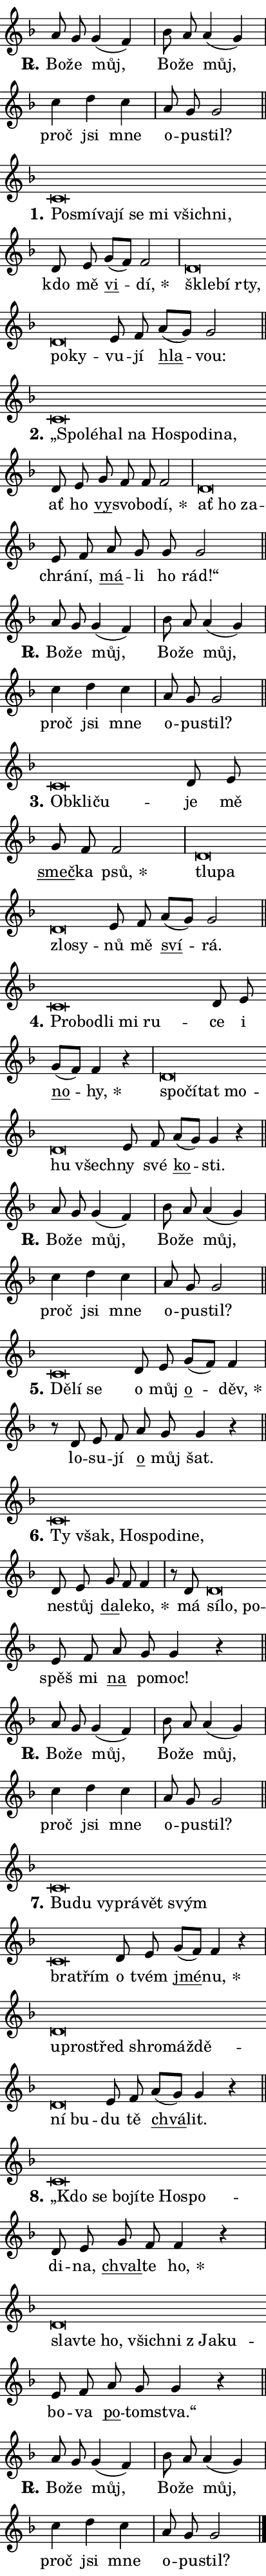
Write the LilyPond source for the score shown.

\version "2.24.0"
\header { tagline = "" }
\paper {
  indent = 0\cm
  top-margin = 0\cm
  right-margin = 0\cm
  bottom-margin = 0\cm
  left-margin = 0\cm
  paper-width = 7\cm
  page-breaking = #ly:one-page-breaking
  system-system-spacing.basic-distance = #11
  score-system-spacing.basic-distance = #11
  ragged-last = ##f
}


%% Author: Thomas Morley
%% https://lists.gnu.org/archive/html/lilypond-user/2020-05/msg00002.html
#(define (line-position grob)
"Returns position of @var[grob} in current system:
   @code{'start}, if at first time-step
   @code{'end}, if at last time-step
   @code{'middle} otherwise
"
  (let* ((col (ly:item-get-column grob))
         (ln (ly:grob-object col 'left-neighbor))
         (rn (ly:grob-object col 'right-neighbor))
         (col-to-check-left (if (ly:grob? ln) ln col))
         (col-to-check-right (if (ly:grob? rn) rn col))
         (break-dir-left
           (and
             (ly:grob-property col-to-check-left 'non-musical #f)
             (ly:item-break-dir col-to-check-left)))
         (break-dir-right
           (and
             (ly:grob-property col-to-check-right 'non-musical #f)
             (ly:item-break-dir col-to-check-right))))
        (cond ((eqv? 1 break-dir-left) 'start)
              ((eqv? -1 break-dir-right) 'end)
              (else 'middle))))

#(define (tranparent-at-line-position vctor)
  (lambda (grob)
  "Relying on @code{line-position} select the relevant enry from @var{vctor}.
Used to determine transparency,"
    (case (line-position grob)
      ((end) (not (vector-ref vctor 0)))
      ((middle) (not (vector-ref vctor 1)))
      ((start) (not (vector-ref vctor 2))))))

noteHeadBreakVisibility =
#(define-music-function (break-visibility)(vector?)
"Makes @code{NoteHead}s transparent relying on @var{break-visibility}"
#{
  \override NoteHead.transparent =
    #(tranparent-at-line-position break-visibility)
#})

#(define delete-ledgers-for-transparent-note-heads
  (lambda (grob)
    "Reads whether a @code{NoteHead} is transparent.
If so this @code{NoteHead} is removed from @code{'note-heads} from
@var{grob}, which is supposed to be @code{LedgerLineSpanner}.
As a result ledgers are not printed for this @code{NoteHead}"
    (let* ((nhds-array (ly:grob-object grob 'note-heads))
           (nhds-list
             (if (ly:grob-array? nhds-array)
                 (ly:grob-array->list nhds-array)
                 '()))
           ;; Relies on the transparent-property being done before
           ;; Staff.LedgerLineSpanner.after-line-breaking is executed.
           ;; This is fragile ...
           (to-keep
             (remove
               (lambda (nhd)
                 (ly:grob-property nhd 'transparent #f))
               nhds-list)))
      ;; TODO find a better method to iterate over grob-arrays, similiar
      ;; to filter/remove etc for lists
      ;; For now rebuilt from scratch
      (set! (ly:grob-object grob 'note-heads)  '())
      (for-each
        (lambda (nhd)
          (ly:pointer-group-interface::add-grob grob 'note-heads nhd))
        to-keep))))

hideNotes = {
  \noteHeadBreakVisibility #begin-of-line-visible
}
unHideNotes = {
  \noteHeadBreakVisibility #all-visible
}

% work-around for resetting accidentals
% https://lilypond.org/doc/v2.23/Documentation/notation/displaying-rhythms#unmetered-music
cadenzaMeasure = {
  \cadenzaOff
  \partial 1024 s1024
  \cadenzaOn
}

#(define-markup-command (accent layout props text) (markup?)
  "Underline accented syllable"
  (interpret-markup layout props
    #{\markup \override #'(offset . 4.3) \underline { #text }#}))

responsum = \markup \concat {
  "R" \hspace #-1.05 \path #0.1 #'((moveto 0 0.07) (lineto 0.9 0.8)) \hspace #0.05 "."
}

\layout {
    \context {
        \Staff
        \remove "Time_signature_engraver"
        \override LedgerLineSpanner.after-line-breaking = #delete-ledgers-for-transparent-note-heads
    }
    \context {
        \Voice {
            \override NoteHead.output-attributes = #'((class . "notehead"))
            \override Hairpin.height = #0.55
        }
    }
    \context {
        \Lyrics {
            \override StanzaNumber.output-attributes = #'((class . "stanzanumber"))
            \override LyricSpace.minimum-distance = #0.9
            \override LyricText.font-name = #"TeX Gyre Schola"
            \override LyricText.font-size = 1
            \override StanzaNumber.font-name = #"TeX Gyre Schola Bold"
            \override StanzaNumber.font-size = 1
        }
    }
}

% magnetic-lyrics.ily
%
%   written by
%     Jean Abou Samra <jean@abou-samra.fr>
%     Werner Lemberg <wl@gnu.org>
%
%   adapted by
%     Jiri Hon <jiri.hon@gmail.com>
%
% Version 2022-Apr-15

% https://www.mail-archive.com/lilypond-user@gnu.org/msg149350.html

#(define (Left_hyphen_pointer_engraver context)
   "Collect syllable-hyphen-syllable occurrences in lyrics and store
them in properties.  This engraver only looks to the left.  For
example, if the lyrics input is @code{foo -- bar}, it does the
following.

@itemize @bullet
@item
Set the @code{text} property of the @code{LyricHyphen} grob between
@q{foo} and @q{bar} to @code{foo}.

@item
Set the @code{left-hyphen} property of the @code{LyricText} grob with
text @q{foo} to the @code{LyricHyphen} grob between @q{foo} and
@q{bar}.
@end itemize

Use this auxiliary engraver in combination with the
@code{lyric-@/text::@/apply-@/magnetic-@/offset!} hook."
   (let ((hyphen #f)
         (text #f))
     (make-engraver
      (acknowledgers
       ((lyric-syllable-interface engraver grob source-engraver)
        (set! text grob)))
      (end-acknowledgers
       ((lyric-hyphen-interface engraver grob source-engraver)
        ;(when (not (grob::has-interface grob 'lyric-space-interface))
          (set! hyphen grob)));)
      ((stop-translation-timestep engraver)
       (when (and text hyphen)
         (ly:grob-set-object! text 'left-hyphen hyphen))
       (set! text #f)
       (set! hyphen #f)))))

#(define (lyric-text::apply-magnetic-offset! grob)
   "If the space between two syllables is less than the value in
property @code{LyricText@/.details@/.squash-threshold}, move the right
syllable to the left so that it gets concatenated with the left
syllable.

Use this function as a hook for
@code{LyricText@/.after-@/line-@/breaking} if the
@code{Left_@/hyphen_@/pointer_@/engraver} is active."
   (let ((hyphen (ly:grob-object grob 'left-hyphen #f)))
     (when hyphen
       (let ((left-text (ly:spanner-bound hyphen LEFT)))
         (when (grob::has-interface left-text 'lyric-syllable-interface)
           (let* ((common (ly:grob-common-refpoint grob left-text X))
                  (this-x-ext (ly:grob-extent grob common X))
                  (left-x-ext
                   (begin
                     ;; Trigger magnetism for left-text.
                     (ly:grob-property left-text 'after-line-breaking)
                     (ly:grob-extent left-text common X)))
                  ;; `delta` is the gap width between two syllables.
                  (delta (- (interval-start this-x-ext)
                            (interval-end left-x-ext)))
                  (details (ly:grob-property grob 'details))
                  (threshold (assoc-get 'squash-threshold details 0.2)))
             (when (< delta threshold)
               (let* (;; We have to manipulate the input text so that
                      ;; ligatures crossing syllable boundaries are not
                      ;; disabled.  For languages based on the Latin
                      ;; script this is essentially a beautification.
                      ;; However, for non-Western scripts it can be a
                      ;; necessity.
                      (lt (ly:grob-property left-text 'text))
                      (rt (ly:grob-property grob 'text))
                      (is-space (grob::has-interface hyphen 'lyric-space-interface))
                      (space (if is-space " " ""))
                      (space-markup (grob-interpret-markup grob " "))
                      (space-size (interval-length (ly:stencil-extent space-markup X)))
                      (extra-delta (if is-space space-size 0))
                      ;; Append new syllable.
                      (ltrt-space (if (and (string? lt) (string? rt))
                                (string-append lt space rt)
                                (make-concat-markup (list lt space rt))))
                      ;; Right-align `ltrt` to the right side.
                      (ltrt-space-markup (grob-interpret-markup
                               grob
                               (make-translate-markup
                                (cons (interval-length this-x-ext) 0)
                                (make-right-align-markup ltrt-space)))))
                 (begin
                   ;; Don't print `left-text`.
                   (ly:grob-set-property! left-text 'stencil #f)
                   ;; Set text and stencil (which holds all collected
                   ;; syllables so far) and shift it to the left.
                   (ly:grob-set-property! grob 'text ltrt-space)
                   (ly:grob-set-property! grob 'stencil ltrt-space-markup)
                   (ly:grob-translate-axis! grob (- (- delta extra-delta)) X))))))))))


#(define (lyric-hyphen::displace-bounds-first grob)
   ;; Make very sure this callback isn't triggered too early.
   (let ((left (ly:spanner-bound grob LEFT))
         (right (ly:spanner-bound grob RIGHT)))
     (ly:grob-property left 'after-line-breaking)
     (ly:grob-property right 'after-line-breaking)
     (ly:lyric-hyphen::print grob)))

squashThreshold = #0.4

\layout {
  \context {
    \Lyrics
    \consists #Left_hyphen_pointer_engraver
    \override LyricText.after-line-breaking =
      #lyric-text::apply-magnetic-offset!
    \override LyricHyphen.stencil = #lyric-hyphen::displace-bounds-first
    \override LyricText.details.squash-threshold = \squashThreshold
    \override LyricHyphen.minimum-distance = 0
    \override LyricHyphen.minimum-length = \squashThreshold
  }
}

squash = \override LyricText.details.squash-threshold = 9999
unSquash = \override LyricText.details.squash-threshold = \squashThreshold

left = \override LyricText.self-alignment-X = #LEFT
unLeft = \revert LyricText.self-alignment-X

starOffset = #(lambda (grob) 
                (let ((x_offset (ly:self-alignment-interface::aligned-on-x-parent grob)))
                  (if (= x_offset 0) 0 (+ x_offset 1.2))))

star = #(define-music-function (syllable)(string?)
"Append star separator at the end of a syllable"
#{
  \once \override LyricText.X-offset = #starOffset
  \lyricmode { \markup {
    #syllable
    \override #'((font-name . "TeX Gyre Schola Bold")) \hspace #0.2 \lower #0.65 \larger "*"
  } }
#})

starAccent = #(define-music-function (syllable)(string?)
"Append star separator at the end of a syllable and make accent"
#{
  \once \override LyricText.X-offset = #starOffset
  \lyricmode { \markup {
    \accent #syllable
    \override #'((font-name . "TeX Gyre Schola Bold")) \hspace #0.2 \lower #0.65 \larger "*"
  } }
#})

breath = #(define-music-function (syllable)(string?)
"Append breathing indicator at the end of a syllable"
#{
  \lyricmode { \markup { #syllable "+" } }
#})

optionalBreath = #(define-music-function (syllable)(string?)
"Append optional breathing indicator at the end of a syllable"
#{
  \lyricmode { \markup { #syllable "(+)" } }
#})


\score {
    <<
        \new Voice = "melody" { \cadenzaOn \key f \major \relative { a'8 g g4( f) \cadenzaMeasure \bar "|" bes8 a a4( g) \cadenzaMeasure \bar "|" c d c \cadenzaMeasure \bar "|" a8 g g2 \cadenzaMeasure \bar "||" \break } }
        \new Lyrics \lyricsto "melody" { \lyricmode { \set stanza = \responsum
Bo -- že můj, Bo -- že můj, proč jsi mne o -- pu -- stil? } }
    >>
    \layout {}
}

\score {
    <<
        \new Voice = "melody" { \cadenzaOn \key f \major \relative { c'\breve*1/16 \hideNotes \breve*1/16 \bar "" \breve*1/16 \bar "" \breve*1/16 \bar "" \breve*1/16 \bar "" \breve*1/16 \bar "" \breve*1/16 \breve*1/16 \bar "" \unHideNotes d8 e \bar "" g[( f)] f2 \cadenzaMeasure \bar "|" d\breve*1/16 \hideNotes \breve*1/16 \bar "" \breve*1/16 \bar "" \breve*1/16 \breve*1/16 \bar "" \unHideNotes e8 f \bar "" a[( g)] g2 \cadenzaMeasure \bar "||" \break } }
        \new Lyrics \lyricsto "melody" { \lyricmode { \set stanza = "1."
\left Po -- \squash smí -- va -- jí se mi všich -- ni, \unLeft \unSquash kdo mě \markup \accent vi -- \star dí, \left škle -- \squash bí rty, po -- ky -- \unLeft \unSquash vu -- jí \markup \accent hla -- vou: } }
    >>
    \layout {}
}

\score {
    <<
        \new Voice = "melody" { \cadenzaOn \key f \major \relative { c'\breve*1/16 \hideNotes \breve*1/16 \bar "" \breve*1/16 \bar "" \breve*1/16 \bar "" \breve*1/16 \bar "" \breve*1/16 \bar "" \breve*1/16 \breve*1/16 \bar "" \unHideNotes d8 e \bar "" g f f f2 \cadenzaMeasure \bar "|" d\breve*1/16 \hideNotes \breve*1/16 \breve*1/16 \bar "" \unHideNotes e8 f \bar "" a g g g2 \cadenzaMeasure \bar "||" \break } }
        \new Lyrics \lyricsto "melody" { \lyricmode { \set stanza = "2."
\left „Spo -- \squash lé -- hal na Ho -- spo -- di -- na, \unLeft \unSquash ať ho \markup \accent vy -- svo -- bo -- \star dí, \left ať \squash ho za -- \unLeft \unSquash chrá -- ní, \markup \accent má -- li ho rád!“ } }
    >>
    \layout {}
}

\score {
    <<
        \new Voice = "melody" { \cadenzaOn \key f \major \relative { a'8 g g4( f) \cadenzaMeasure \bar "|" bes8 a a4( g) \cadenzaMeasure \bar "|" c d c \cadenzaMeasure \bar "|" a8 g g2 \cadenzaMeasure \bar "||" \break } }
        \new Lyrics \lyricsto "melody" { \lyricmode { \set stanza = \responsum
Bo -- že můj, Bo -- že můj, proč jsi mne o -- pu -- stil? } }
    >>
    \layout {}
}

\score {
    <<
        \new Voice = "melody" { \cadenzaOn \key f \major \relative { c'\breve*1/16 \hideNotes \breve*1/16 \breve*1/16 \bar "" \unHideNotes d8 e \bar "" g f f2 \cadenzaMeasure \bar "|" d\breve*1/16 \hideNotes \breve*1/16 \bar "" \breve*1/16 \breve*1/16 \bar "" \unHideNotes e8 f \bar "" a[( g)] g2 \cadenzaMeasure \bar "||" \break } }
        \new Lyrics \lyricsto "melody" { \lyricmode { \set stanza = "3."
\left Ob -- \squash kli -- ču -- \unLeft \unSquash je mě \markup \accent smeč -- ka \star psů, \left tlu -- \squash pa zlo -- sy -- \unLeft \unSquash nů mě \markup \accent sví -- rá. } }
    >>
    \layout {}
}

\score {
    <<
        \new Voice = "melody" { \cadenzaOn \key f \major \relative { c'\breve*1/16 \hideNotes \breve*1/16 \bar "" \breve*1/16 \bar "" \breve*1/16 \breve*1/16 \bar "" \unHideNotes d8 e \bar "" g[( f)] f4 r \cadenzaMeasure \bar "|" d\breve*1/16 \hideNotes \breve*1/16 \bar "" \breve*1/16 \bar "" \breve*1/16 \bar "" \breve*1/16 \breve*1/16 \bar "" \unHideNotes e8 f \bar "" a[( g)] g4 r \cadenzaMeasure \bar "||" \break } }
        \new Lyrics \lyricsto "melody" { \lyricmode { \set stanza = "4."
\left Pro -- \squash bo -- dli mi ru -- \unLeft \unSquash ce i \markup \accent no -- \star hy, \left spo -- \squash čí -- tat mo -- hu všech -- \unLeft \unSquash ny své \markup \accent ko -- sti. } }
    >>
    \layout {}
}

\score {
    <<
        \new Voice = "melody" { \cadenzaOn \key f \major \relative { a'8 g g4( f) \cadenzaMeasure \bar "|" bes8 a a4( g) \cadenzaMeasure \bar "|" c d c \cadenzaMeasure \bar "|" a8 g g2 \cadenzaMeasure \bar "||" \break } }
        \new Lyrics \lyricsto "melody" { \lyricmode { \set stanza = \responsum
Bo -- že můj, Bo -- že můj, proč jsi mne o -- pu -- stil? } }
    >>
    \layout {}
}

\score {
    <<
        \new Voice = "melody" { \cadenzaOn \key f \major \relative { c'\breve*1/16 \hideNotes \breve*1/16 \breve*1/16 \bar "" \unHideNotes d8 e \bar "" g[( f)] f4 \cadenzaMeasure \bar "|" r8 d e f \bar "" a g g4 r \cadenzaMeasure \bar "||" \break } }
        \new Lyrics \lyricsto "melody" { \lyricmode { \set stanza = "5."
\left Dě -- \squash lí se \unLeft \unSquash o můj \markup \accent o -- \star děv, lo -- su -- jí \markup \accent o můj šat. } }
    >>
    \layout {}
}

\score {
    <<
        \new Voice = "melody" { \cadenzaOn \key f \major \relative { c'\breve*1/16 \hideNotes \breve*1/16 \bar "" \breve*1/16 \bar "" \breve*1/16 \bar "" \breve*1/16 \breve*1/16 \bar "" \unHideNotes d8 e \bar "" g f f4 \cadenzaMeasure \bar "|" r8 d d\breve*1/16 \hideNotes \breve*1/16 \breve*1/16 \bar "" \unHideNotes e8 f \bar "" a g g4 r \cadenzaMeasure \bar "||" \break } }
        \new Lyrics \lyricsto "melody" { \lyricmode { \set stanza = "6."
\left Ty \squash však, Ho -- spo -- di -- ne, \unLeft \unSquash ne -- stůj \markup \accent da -- le -- \star ko, má \left sí -- \squash lo, po -- \unLeft \unSquash spěš mi \markup \accent na po -- moc! } }
    >>
    \layout {}
}

\score {
    <<
        \new Voice = "melody" { \cadenzaOn \key f \major \relative { a'8 g g4( f) \cadenzaMeasure \bar "|" bes8 a a4( g) \cadenzaMeasure \bar "|" c d c \cadenzaMeasure \bar "|" a8 g g2 \cadenzaMeasure \bar "||" \break } }
        \new Lyrics \lyricsto "melody" { \lyricmode { \set stanza = \responsum
Bo -- že můj, Bo -- že můj, proč jsi mne o -- pu -- stil? } }
    >>
    \layout {}
}

\score {
    <<
        \new Voice = "melody" { \cadenzaOn \key f \major \relative { c'\breve*1/16 \hideNotes \breve*1/16 \bar "" \breve*1/16 \bar "" \breve*1/16 \bar "" \breve*1/16 \bar "" \breve*1/16 \bar "" \breve*1/16 \breve*1/16 \bar "" \unHideNotes d8 e \bar "" g[( f)] f4 r \cadenzaMeasure \bar "|" d\breve*1/16 \hideNotes \breve*1/16 \bar "" \breve*1/16 \bar "" \breve*1/16 \bar "" \breve*1/16 \bar "" \breve*1/16 \bar "" \breve*1/16 \breve*1/16 \bar "" \unHideNotes e8 f \bar "" a[( g)] g4 r \cadenzaMeasure \bar "||" \break } }
        \new Lyrics \lyricsto "melody" { \lyricmode { \set stanza = "7."
\left Bu -- \squash du vy -- prá -- vět svým bra -- třím \unLeft \unSquash o tvém \markup \accent jmé -- \star nu, \left u -- \squash pro -- střed shro -- máž -- dě -- ní bu -- \unLeft \unSquash du tě \markup \accent chvá -- lit. } }
    >>
    \layout {}
}

\score {
    <<
        \new Voice = "melody" { \cadenzaOn \key f \major \relative { c'\breve*1/16 \hideNotes \breve*1/16 \bar "" \breve*1/16 \bar "" \breve*1/16 \bar "" \breve*1/16 \bar "" \breve*1/16 \breve*1/16 \bar "" \unHideNotes d8 e \bar "" g f f4 r \cadenzaMeasure \bar "|" d\breve*1/16 \hideNotes \breve*1/16 \bar "" \breve*1/16 \bar "" \breve*1/16 \bar "" \breve*1/16 \bar "" \breve*1/16 \breve*1/16 \bar "" \unHideNotes e8 f \bar "" a g g4 r \cadenzaMeasure \bar "||" \break } }
        \new Lyrics \lyricsto "melody" { \lyricmode { \set stanza = "8."
\left „Kdo \squash se bo -- jí -- te Ho -- spo -- \unLeft \unSquash di -- na, \markup \accent chval -- te \star ho, \left sla -- \squash vte ho, všich -- ni "z Ja" -- ku -- \unLeft \unSquash bo -- va \markup \accent po -- tom -- stva.“ } }
    >>
    \layout {}
}

\score {
    <<
        \new Voice = "melody" { \cadenzaOn \key f \major \relative { a'8 g g4( f) \cadenzaMeasure \bar "|" bes8 a a4( g) \cadenzaMeasure \bar "|" c d c \cadenzaMeasure \bar "|" a8 g g2 \cadenzaMeasure \bar "||" \break } \bar "|." }
        \new Lyrics \lyricsto "melody" { \lyricmode { \set stanza = \responsum
Bo -- že můj, Bo -- že můj, proč jsi mne o -- pu -- stil? } }
    >>
    \layout {}
}
